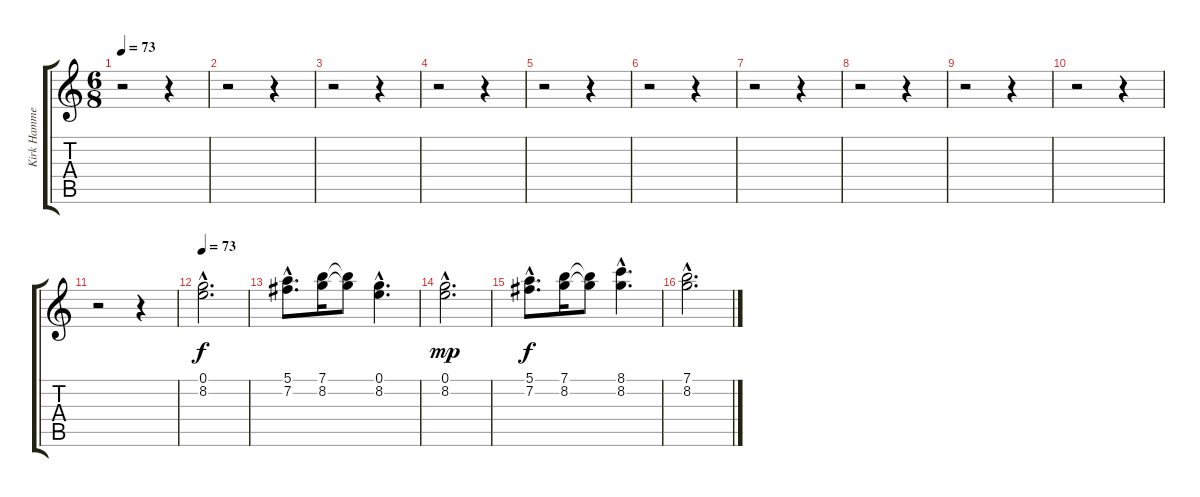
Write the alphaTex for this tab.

\track ("Kirk Hammet (dist.)" "Kirk Hamme") {instrument distortionguitar}
\staff {score tabs}
\tuning (E4 B3 G3 D3 A2 E2) {hide}
\ts (6 8)
\tempo 73
\clef g2
\ks c
r.2{dy f} r.4 |
r.2 r.4 |
r.2 r.4 |
r.2 r.4 |
r.2 r.4 |
r.2 r.4 |
r.2 r.4 |
r.2 r.4 |
r.2 r.4 |
r.2 r.4 |
r.2 r.4 |
\tempo 73
(0.1{hac} 8.2{hac}).2{d} |
(5.1{hac} 7.2{hac}).8{d} (7.1 8.2).16 (7.1{t} 8.2{t}).8 (0.1{hac} 8.2{hac}).4{d} |
(0.1{hac} 8.2{hac}).2{d dy mp} |
(5.1{hac} 7.2{hac}).8{d dy f} (7.1 8.2).16 (7.1{t} 8.2{t}).8 (8.1{hac} 8.2{hac}).4{d} |
(7.1{hac} 8.2{hac}).2{d}
